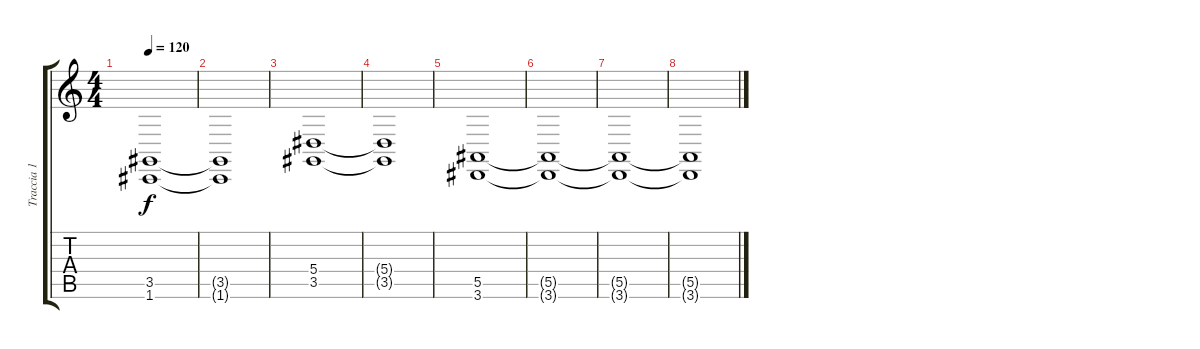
\track ("Traccia 1" "Traccia 1") {instrument electricgrandpiano}
\staff {score tabs}
\tuning (C4 G3 Eb3 Bb2 F2 C2) {hide}
\ts (4 4)
\tempo 120
\clef g2
\ks c
(3.5 1.6).1{dy f} |
(3.5{t} 1.6{t}).1 |
(5.4 3.5).1 |
(5.4{t} 3.5{t}).1 |
(5.5 3.6).1 |
(5.5{t} 3.6{t}).1 |
(5.5{t} 3.6{t}).1 |
(5.5{t} 3.6{t}).1
